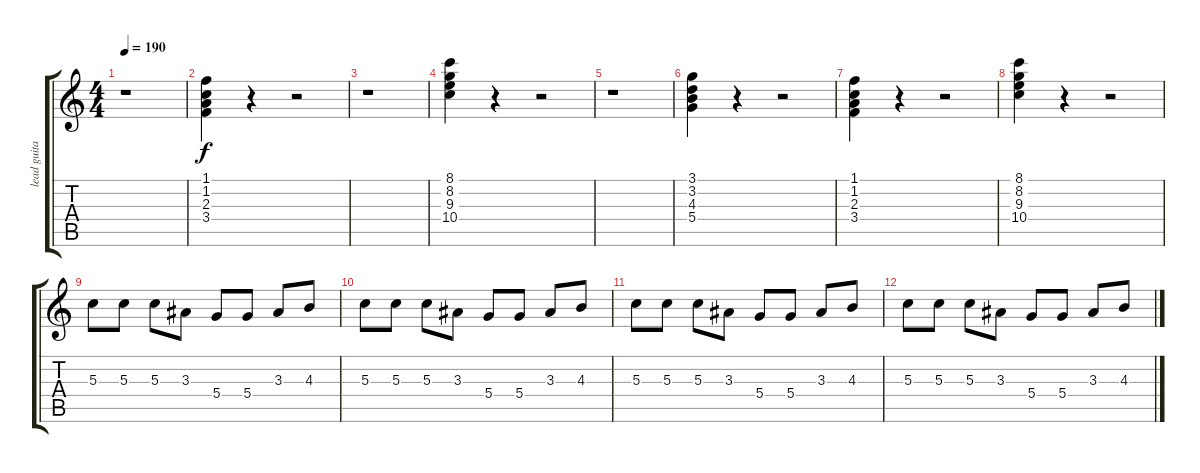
\track ("lead guitar" "lead guita") {instrument distortionguitar}
\staff {score tabs}
\tuning (E4 B3 G3 D3 A2 E2) {hide}
\ts (4 4)
\tempo 190
\clef g2
\ks c
r.1{dy f} |
(1.1 1.2 2.3 3.4).4 r.4 r.2 |
r.1 |
(8.1 8.2 9.3 10.4).4 r.4 r.2 |
r.1 |
(3.1 3.2 4.3 5.4).4 r.4 r.2 |
(1.1 1.2 2.3 3.4).4 r.4 r.2 |
(8.1 8.2 9.3 10.4).4 r.4 r.2 |
5.3.8 5.3.8 5.3.8 3.3.8 5.4.8 5.4.8 3.3.8 4.3.8 |
5.3.8 5.3.8 5.3.8 3.3.8 5.4.8 5.4.8 3.3.8 4.3.8 |
5.3.8 5.3.8 5.3.8 3.3.8 5.4.8 5.4.8 3.3.8 4.3.8 |
5.3.8 5.3.8 5.3.8 3.3.8 5.4.8 5.4.8 3.3.8 4.3.8
